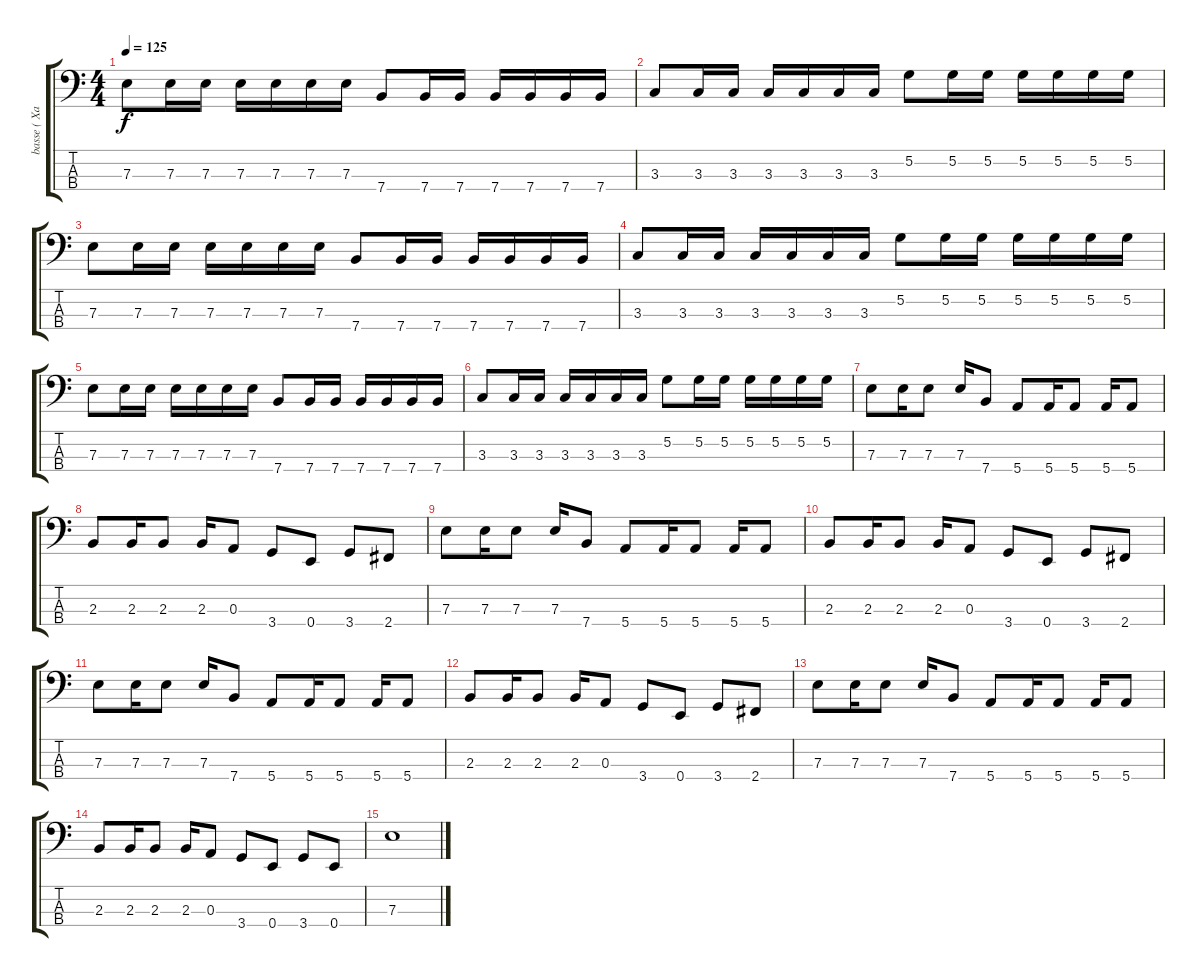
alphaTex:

\track ("basse ( Xavier ) " "basse ( Xa") {instrument electricbasspick}
\staff {score tabs}
\tuning (G2 D2 A1 E1) {hide}
\ts (4 4)
\tempo 125
\clef f4
\ks c
7.3.8{dy f} 7.3.16 7.3.16 7.3.16 7.3.16 7.3.16 7.3.16 7.4.8 7.4.16 7.4.16 7.4.16 7.4.16 7.4.16 7.4.16 |
3.3.8 3.3.16 3.3.16 3.3.16 3.3.16 3.3.16 3.3.16 5.2.8 5.2.16 5.2.16 5.2.16 5.2.16 5.2.16 5.2.16 |
7.3.8 7.3.16 7.3.16 7.3.16 7.3.16 7.3.16 7.3.16 7.4.8 7.4.16 7.4.16 7.4.16 7.4.16 7.4.16 7.4.16 |
3.3.8 3.3.16 3.3.16 3.3.16 3.3.16 3.3.16 3.3.16 5.2.8 5.2.16 5.2.16 5.2.16 5.2.16 5.2.16 5.2.16 |
7.3.8 7.3.16 7.3.16 7.3.16 7.3.16 7.3.16 7.3.16 7.4.8 7.4.16 7.4.16 7.4.16 7.4.16 7.4.16 7.4.16 |
3.3.8 3.3.16 3.3.16 3.3.16 3.3.16 3.3.16 3.3.16 5.2.8 5.2.16 5.2.16 5.2.16 5.2.16 5.2.16 5.2.16 |
7.3.8 7.3.16 7.3.8 7.3.16 7.4.8 5.4.8 5.4.16 5.4.8 5.4.16 5.4.8 |
2.3.8 2.3.16 2.3.8 2.3.16 0.3.8 3.4.8 0.4.8 3.4.8 2.4.8 |
7.3.8 7.3.16 7.3.8 7.3.16 7.4.8 5.4.8 5.4.16 5.4.8 5.4.16 5.4.8 |
2.3.8 2.3.16 2.3.8 2.3.16 0.3.8 3.4.8 0.4.8 3.4.8 2.4.8 |
7.3.8 7.3.16 7.3.8 7.3.16 7.4.8 5.4.8 5.4.16 5.4.8 5.4.16 5.4.8 |
2.3.8 2.3.16 2.3.8 2.3.16 0.3.8 3.4.8 0.4.8 3.4.8 2.4.8 |
7.3.8 7.3.16 7.3.8 7.3.16 7.4.8 5.4.8 5.4.16 5.4.8 5.4.16 5.4.8 |
2.3.8 2.3.16 2.3.8 2.3.16 0.3.8 3.4.8 0.4.8 3.4.8 0.4.8 |
7.3.1
